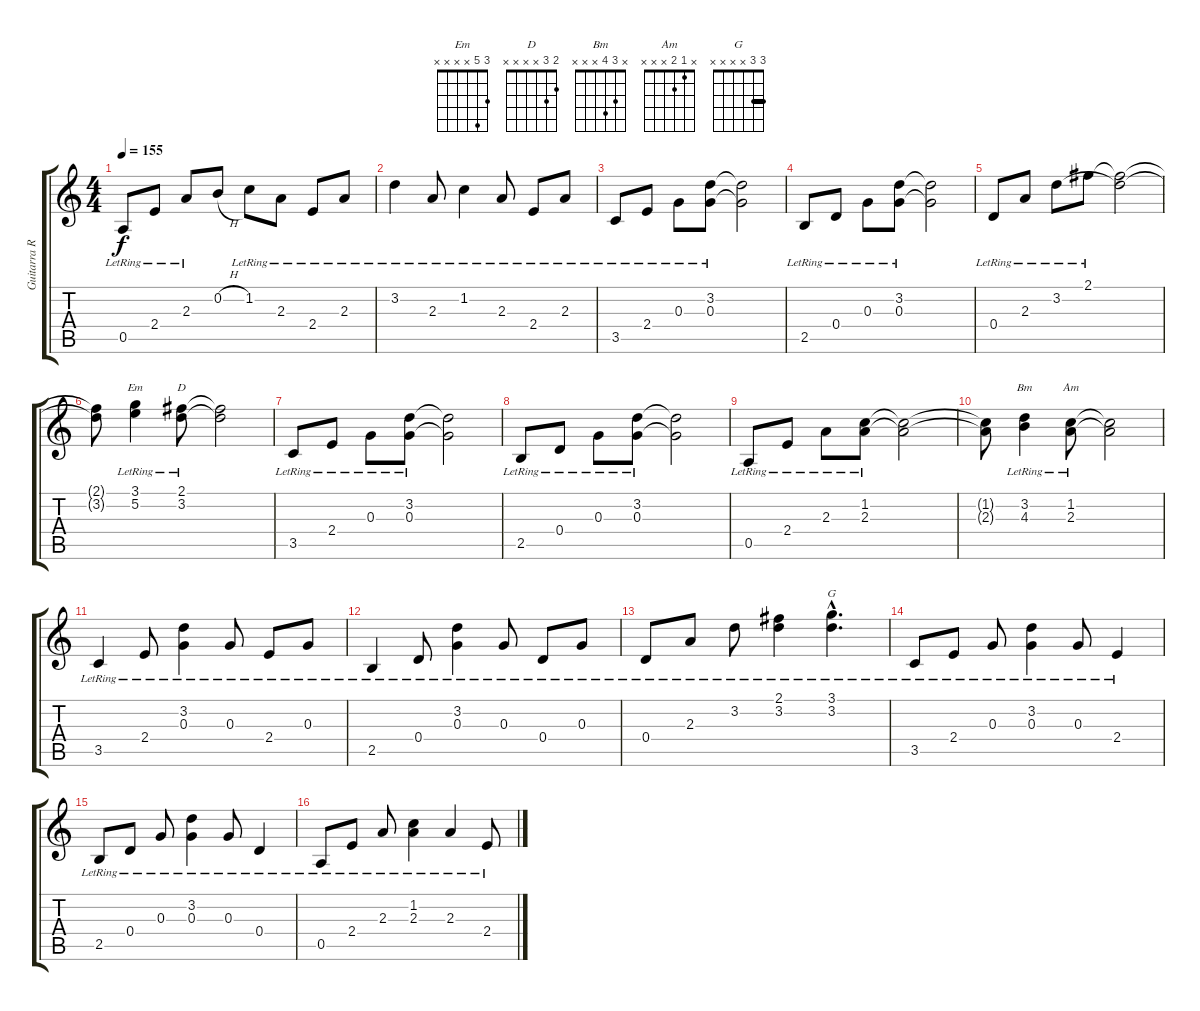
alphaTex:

\track ("Guitarra Ritmo" "Guitarra R") {instrument acousticguitarsteel}
\staff {score tabs}
\tuning (E4 B3 G3 D3 A2 E2) {hide}
\chord ("Em" 3 5 x x x x)
\chord ("D" 2 3 x x x x)
\chord ("Bm" x 3 4 x x x)
\chord ("Am" x 1 2 x x x)
\chord ("G" 3 3 x x x x) {barre 3}
\ts (4 4)
\tempo 155
\clef g2
\ks c
0.5{lr}.8{dy f} 2.4{lr}.8 2.3{lr}.8 0.2{h}.8 1.2{lr}.8 2.3{lr}.8 2.4{lr}.8 2.3{lr}.8 |
3.2{lr}.4 2.3{lr}.8 1.2{lr}.4 2.3{lr}.8 2.4{lr}.8 2.3{lr}.8 |
3.5{lr}.8 2.4{lr}.8 0.3{lr}.8 (3.2{lr} 0.3{lr}).8 (3.2{t} 0.3{t}).2 |
2.5{lr}.8 0.4{lr}.8 0.3{lr}.8 (3.2{lr} 0.3{lr}).8 (3.2{t} 0.3{t}).2 |
0.4{lr}.8 2.3{lr}.8 3.2{lr}.8 2.1{lr}.8 (2.1{t} 3.2{t}).2 |
(2.1{t} 3.2{t}).8 (3.1{lr} 5.2{lr}).4{ch "Em"} (2.1{lr} 3.2{lr}).8{ch "D"} (2.1{t} 3.2{t}).2 |
3.5{lr}.8 2.4{lr}.8 0.3{lr}.8 (3.2{lr} 0.3{lr}).8 (3.2{t} 0.3{t}).2 |
2.5{lr}.8 0.4{lr}.8 0.3{lr}.8 (3.2{lr} 0.3{lr}).8 (3.2{t} 0.3{t}).2 |
0.5{lr}.8 2.4{lr}.8 2.3{lr}.8 (1.2{lr} 2.3{lr}).8 (1.2{t} 2.3{t}).2 |
(1.2{t} 2.3{t}).8 (3.2{lr} 4.3{lr}).4{ch "Bm"} (1.2{lr} 2.3{lr}).8{ch "Am"} (1.2{t} 2.3{t}).2 |
3.5{lr}.4 2.4{lr}.8 (3.2{lr} 0.3{lr}).4 0.3{lr}.8 2.4{lr}.8 0.3{lr}.8 |
2.5{lr}.4 0.4{lr}.8 (3.2{lr} 0.3{lr}).4 0.3{lr}.8 0.4{lr}.8 0.3{lr}.8 |
0.4{lr}.8 2.3{lr}.8 3.2{lr}.8 (2.1{lr} 3.2{lr}).4 (3.1{hac lr} 3.2{hac lr}).4{d ch "G"} |
3.5{lr}.8 2.4{lr}.8 0.3{lr}.8 (3.2{lr} 0.3{lr}).4 0.3{lr}.8 2.4{lr}.4 |
2.5{lr}.8 0.4{lr}.8 0.3{lr}.8 (3.2{lr} 0.3{lr}).4 0.3{lr}.8 0.4{lr}.4 |
0.5{lr}.8 2.4{lr}.8 2.3{lr}.8 (1.2{lr} 2.3{lr}).4 2.3{lr}.4 2.4{lr}.8
